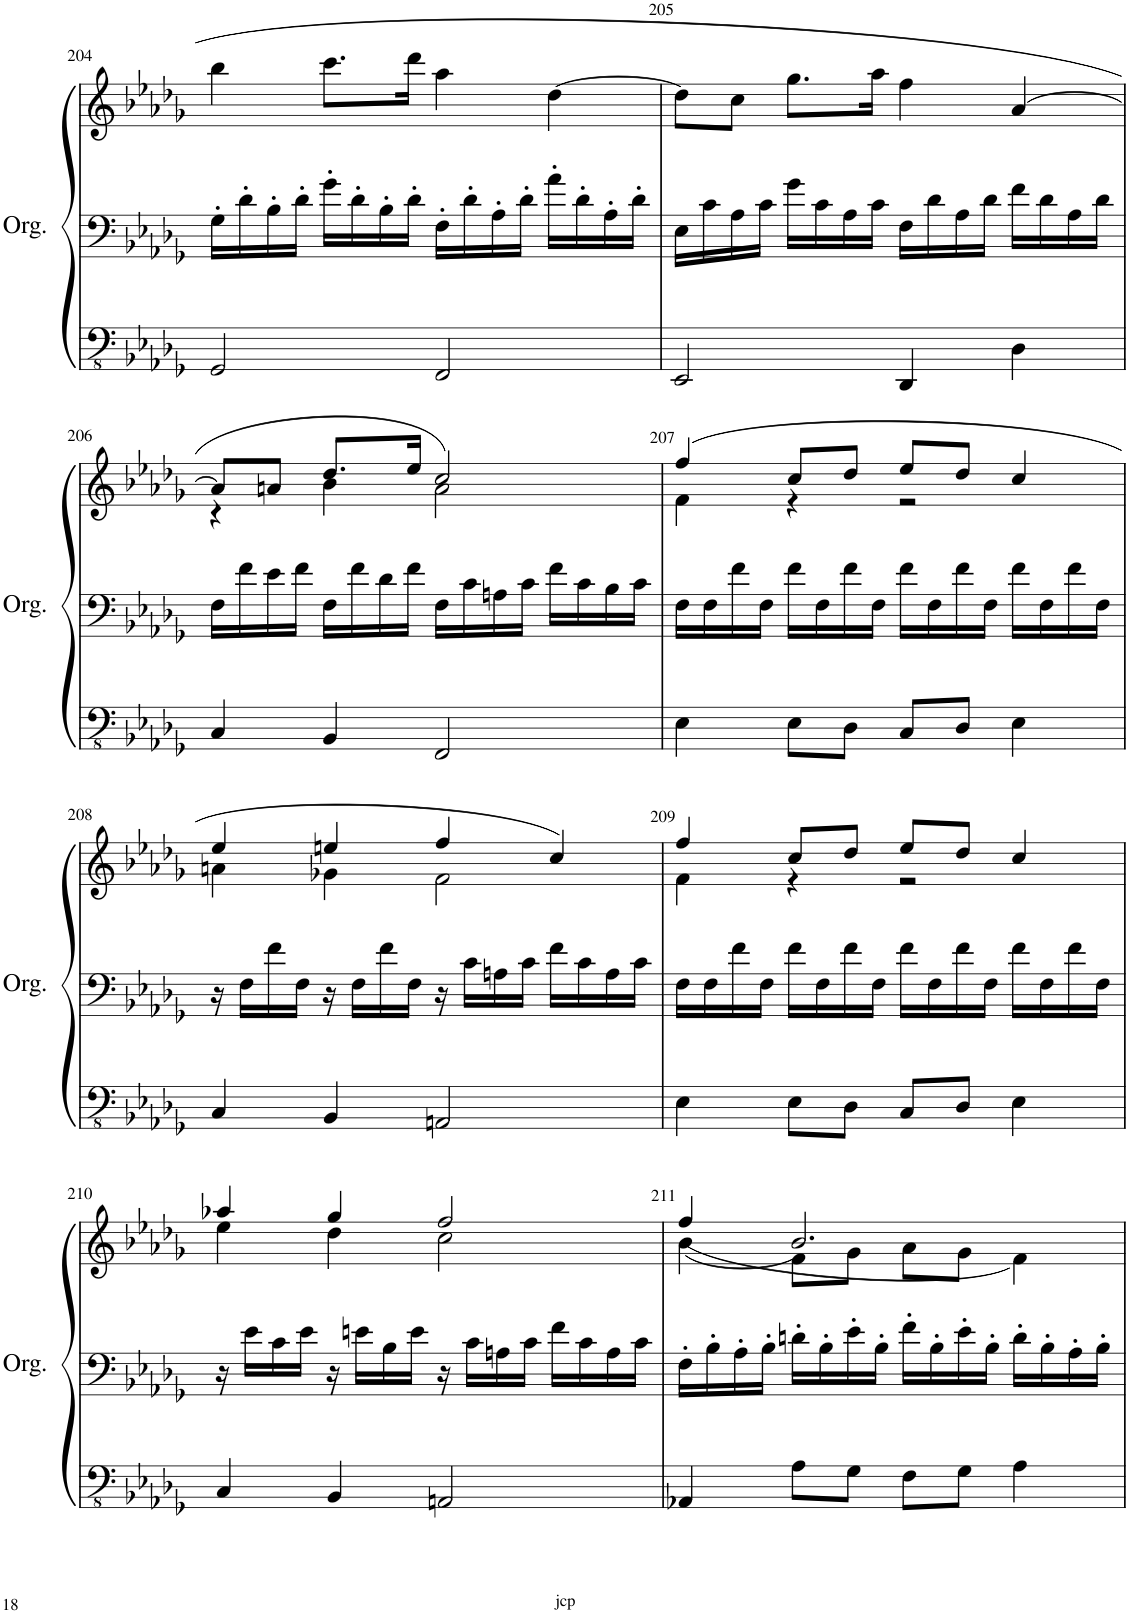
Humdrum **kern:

**kern	**kern	**kern
*part1	*part1	*part1
*staff3	*staff2	*staff1
*I"Orgue à tuyaux	*	*
*I'Org.	*	*
!!LO:PB:g=z
*clefFv4	*clefF4	*clefG2
*k[b-e-a-d-g-]	*k[b-e-a-d-g-]	*k[b-e-a-d-g-]
*M4/4	*M4/4	*M4/4
*met(c)	*met(c)	*met(c)
=204	=204	=204
2GGG-/	16G-'\LL	4bb-\
.	16d-'\	.
.	16B-'\	.
.	16d-'\JJ	.
.	16g-'\LL	8.ccc\L
.	16d-'\	.
.	16B-'\	.
.	16d-'\JJ	16ddd-\Jk
2FFF/	16F'\LL	4aa-\
.	16d-'\	.
.	16A-'\	.
.	16d-'\JJ	.
.	16a-'\LL	[4dd-\
.	16d-'\	.
.	16A-'\	.
.	16d-'\JJ	.
=205	=205	=205
2EEE-/	16E-\LL	8dd-\L]
.	16c\	.
.	16A-\	8cc\J
.	16c\JJ	.
.	16g-\LL	8.gg-\L
.	16c\	.
.	16A-\	.
.	16c\JJ	16aa-\Jk
4DDD-/	16F\LL	4ff\
.	16d-\	.
.	16A-\	.
.	16d-\JJ	.
4DD-\	16f\LL	[4a-/
.	16d-\	.
.	16A-\	.
.	16d-\JJ	.
!!LO:LB:g=z
=206	=206	=206
*	*	*^
4CC/	16F\LL	8a-/L]	4r
.	16f\	.	.
.	16e-\	8an/J	.
.	16f\JJ	.	.
4BBB-/	16F\LL	8.dd-/L	4b-\
.	16f\	.	.
.	16d-\	.	.
.	16f\JJ	16ee-/Jk	.
2FFF/	16F\LL	2cc/	2a\
.	16c\	.	.
.	16An\	.	.
.	16c\JJ	.	.
.	16f\LL	.	.
.	16c\	.	.
.	16B-\	.	.
.	16c\JJ	.	.
=207	=207	=207	=207
4EE-\	16F\LL	(4ff/	4f\
.	16F\	.	.
.	16f\	.	.
.	16F\JJ	.	.
8EE-\L	16f\LL	8cc/L	4r
.	16F\	.	.
8DD-\J	16f\	8dd-/J	.
.	16F\JJ	.	.
8CC/L	16f\LL	8ee-/L	2r
.	16F\	.	.
8DD-/J	16f\	8dd-/J	.
.	16F\JJ	.	.
4EE-\	16f\LL	4cc/	.
.	16F\	.	.
.	16f\	.	.
.	16F\JJ	.	.
!!LO:LB:g=z	!!
=208	=208	=208	=208
4CC/	16r	4ee-/	4an\
.	16F\LL	.	.
.	16f\	.	.
.	16F\JJ	.	.
4BBB-/	16r	4een/	4g-X\
.	16F\LL	.	.
.	16f\	.	.
.	16F\JJ	.	.
2AAAn/	16r	4ff/	2f\
.	16c\LL	.	.
.	16An\	.	.
.	16c\JJ	.	.
.	16f\LL	4cc/)	.
.	16c\	.	.
.	16A\	.	.
.	16c\JJ	.	.
=209	=209	=209	=209
4EE-\	16F\LL	4ff/	4f\
.	16F\	.	.
.	16f\	.	.
.	16F\JJ	.	.
8EE-\L	16f\LL	8cc/L	4r
.	16F\	.	.
8DD-\J	16f\	8dd-/J	.
.	16F\JJ	.	.
8CC/L	16f\LL	8ee-/L	2r
.	16F\	.	.
8DD-/J	16f\	8dd-/J	.
.	16F\JJ	.	.
4EE-\	16f\LL	4cc/	.
.	16F\	.	.
.	16f\	.	.
.	16F\JJ	.	.
!!LO:LB:g=z	!!
=210	=210	=210	=210
4CC/	16r	4aa-X/	4ee-\
.	16e-\LL	.	.
.	16c\	.	.
.	16e-\JJ	.	.
4BBB-/	16r	4gg-/	4dd-\
.	16en\LL	.	.
.	16B-\	.	.
.	16e\JJ	.	.
2AAAn/	16r	2ff/	2cc\
.	16c\LL	.	.
.	16An\	.	.
.	16c\JJ	.	.
.	16f\LL	.	.
.	16c\	.	.
.	16A\	.	.
.	16c\JJ	.	.
=211	=211	=211	=211
4AAA-X/	16F'\LL	(4ff/	4b-\
.	16B-'\	.	.
.	16A-'\	.	.
.	16B-'\JJ	.	.
8AA-\L	16dn'\LL	(2.b-/	8f\L
.	16B-'\	.	.
8GG-\J	16e-'\	.	8g-\J
.	16B-'\JJ	.	.
8FF\L	16f'\LL	.	8a-\L
.	16B-'\	.	.
8GG-\J	16e-'\	.	8g-\J
.	16B-'\JJ	.	.
4AA-\	16d'\LL	.	4f\)
.	16B-'\	.	.
.	16A-'\	.	.
.	16B-'\JJ	.	.
*	*	*v	*v
=	=	=
*-	*-	*-
